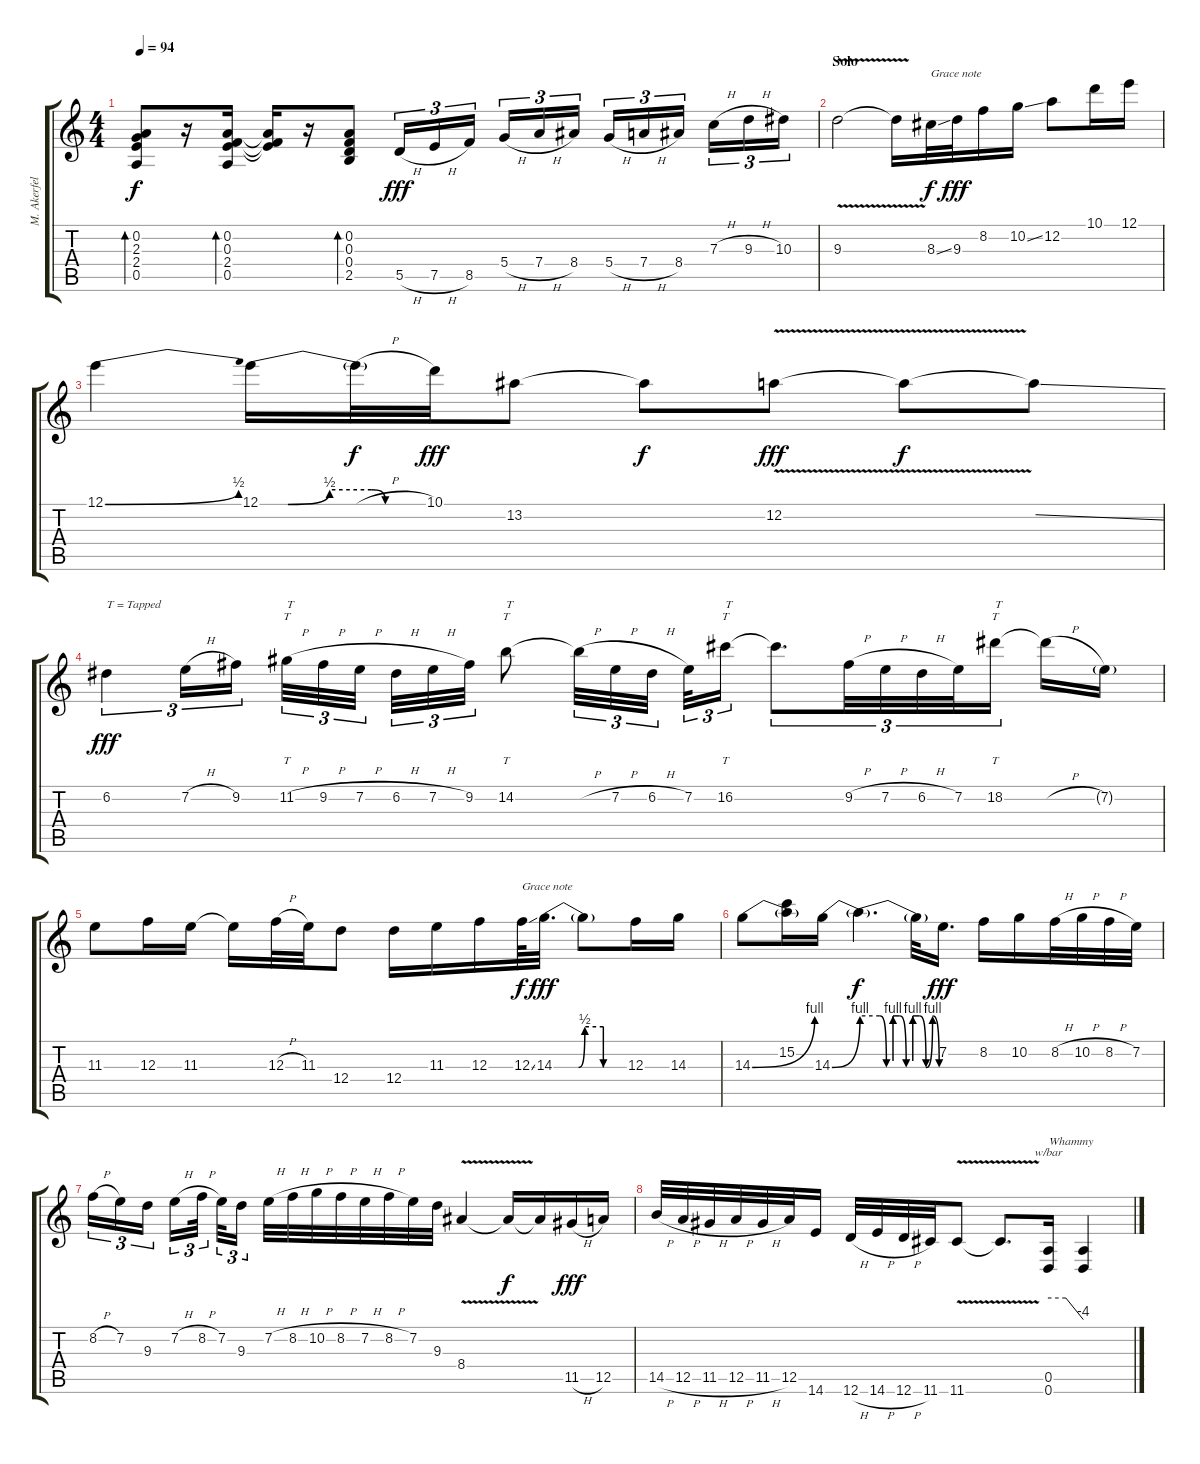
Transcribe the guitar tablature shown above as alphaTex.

\track ("M. Akerfeldt" "M. Akerfel") {instrument distortionguitar}
\staff {score tabs}
\tuning (E4 A3 F3 D3 A2 D2) {hide}
\ts (4 4)
\tempo 94
\clef g2
\ks c
(0.2 2.3 2.4 0.5).8{bd 30 dy f} r.16 (0.2 0.3 2.4 0.5).16{bd 30} (0.2{t} 0.3{t} 2.4{t}).16 r.16 (0.2 0.3 0.4 2.5).8{bd 30} 5.5{h}.16{tu (3 2) dy fff} 7.5{h}.16{tu (3 2)} 8.5.16{tu (3 2)} 5.4{h}.16{tu (3 2)} 7.4{h}.16{tu (3 2)} 8.4.16{tu (3 2)} 5.4{h}.16{tu (3 2)} 7.4{h}.16{tu (3 2)} 8.4.16{tu (3 2)} 7.3{h}.16{tu (3 2)} 9.3{h}.16{tu (3 2)} 10.3.16{tu (3 2)} |
\section ("" "Solo")
9.3{v}.2 9.3{t}.16 8.3{ss}.32{txt "Grace note" dy f} 9.3.32{dy fff} 8.2.16 10.2{ss}.16 12.2.8 10.1.16 12.1.16 |
12.1{be (bend 0 0 60 2)}.4 12.1{be (custom 0 0 10 0 25 2 40 2 45 0 60 0)}.16 12.1{h t}.32{dy f} 10.1.32{dy fff} 13.2.8 13.2{t}.8{dy f} 12.2{v}.8{dy fff} 12.2{t}.8{dy f} 12.2{ss t}.8 |
6.2.4{tu (3 2) txt "T = Tapped" dy fff} 7.2{h}.16{tu (3 2)} 9.2.16{tu (3 2)} 11.2{h}.32{tt tu (3 2) txt "T"} 9.2{h}.32{tu (3 2)} 7.2{h}.32{tu (3 2)} 6.2{h}.32{tu (3 2)} 7.2{h}.32{tu (3 2)} 9.2.32{tu (3 2)} 14.2.8{tt txt "T"} 14.2{h t}.32{tu (3 2)} 7.2{h}.32{tu (3 2)} 6.2{h}.32{tu (3 2)} 7.2.32{tu (3 2)} 16.2.16{tt tu (3 2) txt "T"} 16.2{t}.8{d tu (3 2)} 9.2{h}.32{tu (3 2)} 7.2{h}.32{tu (3 2)} 6.2{h}.32{tu (3 2)} 7.2.32{tu (3 2)} 18.2.16{tt tu (3 2) txt "T"} 18.2{h t}.16 7.2{g}.16 |
11.3.8 12.3.16 11.3.16 11.3{t}.16 12.3{h}.32 11.3.32 12.4.8 12.4.16 11.3.16 12.3.16 12.3{ss}.64{txt "Grace note" dy f} 14.3{be (custom 0 0 20 0 25 2 40 2 40 0 60 0)}.32{d dy fff} 14.3{t}.8 12.3.16 14.3.16 |
14.3{be (bend 0 0 60 4)}.8 (15.2 14.3{t}).16 14.3{be (bend 0 0 60 4)}.16 14.3{be (custom 0 4 15 4 20 0 25 0 25 4 30 4 35 0 40 0 40 4 45 4 50 0 50 0 55 4 55 4 60 0) t}.4{d dy f} 14.3{t}.32 7.2.16{d dy fff} 8.2.16 10.2.16 8.2{h}.32 10.2{h}.32 8.2{h}.32 7.2.32 |
8.2{h}.16{tu (3 2)} 7.2.16{tu (3 2)} 9.3.16{tu (3 2)} 7.2{h}.16{tu (3 2)} 8.2{h}.32{tu (3 2)} 7.2.32{tu (3 2)} 9.3.16{tu (3 2)} 7.2{h}.32 8.2{h}.32 10.2{h}.32 8.2{h}.32 7.2{h}.32 8.2{h}.32 7.2.32 9.3.32 8.4{v}.4 8.4{t}.16{dy f} 8.4{t}.16 11.5{h}.16{dy fff} 12.5.16 |
14.5{h}.32 12.5{h}.32 11.5{h}.32 12.5{h}.32 11.5{h}.32 12.5.32 14.6.16 12.6{h}.32 14.6{h}.32 12.6{h}.32 11.6.32 11.6{v}.8 11.6{t}.8{d} (0.5 0.6).16{tbe (custom default 0 0 30 0 60 -16) txt "Whammy "} (0.5{t} 0.6{t}).4
